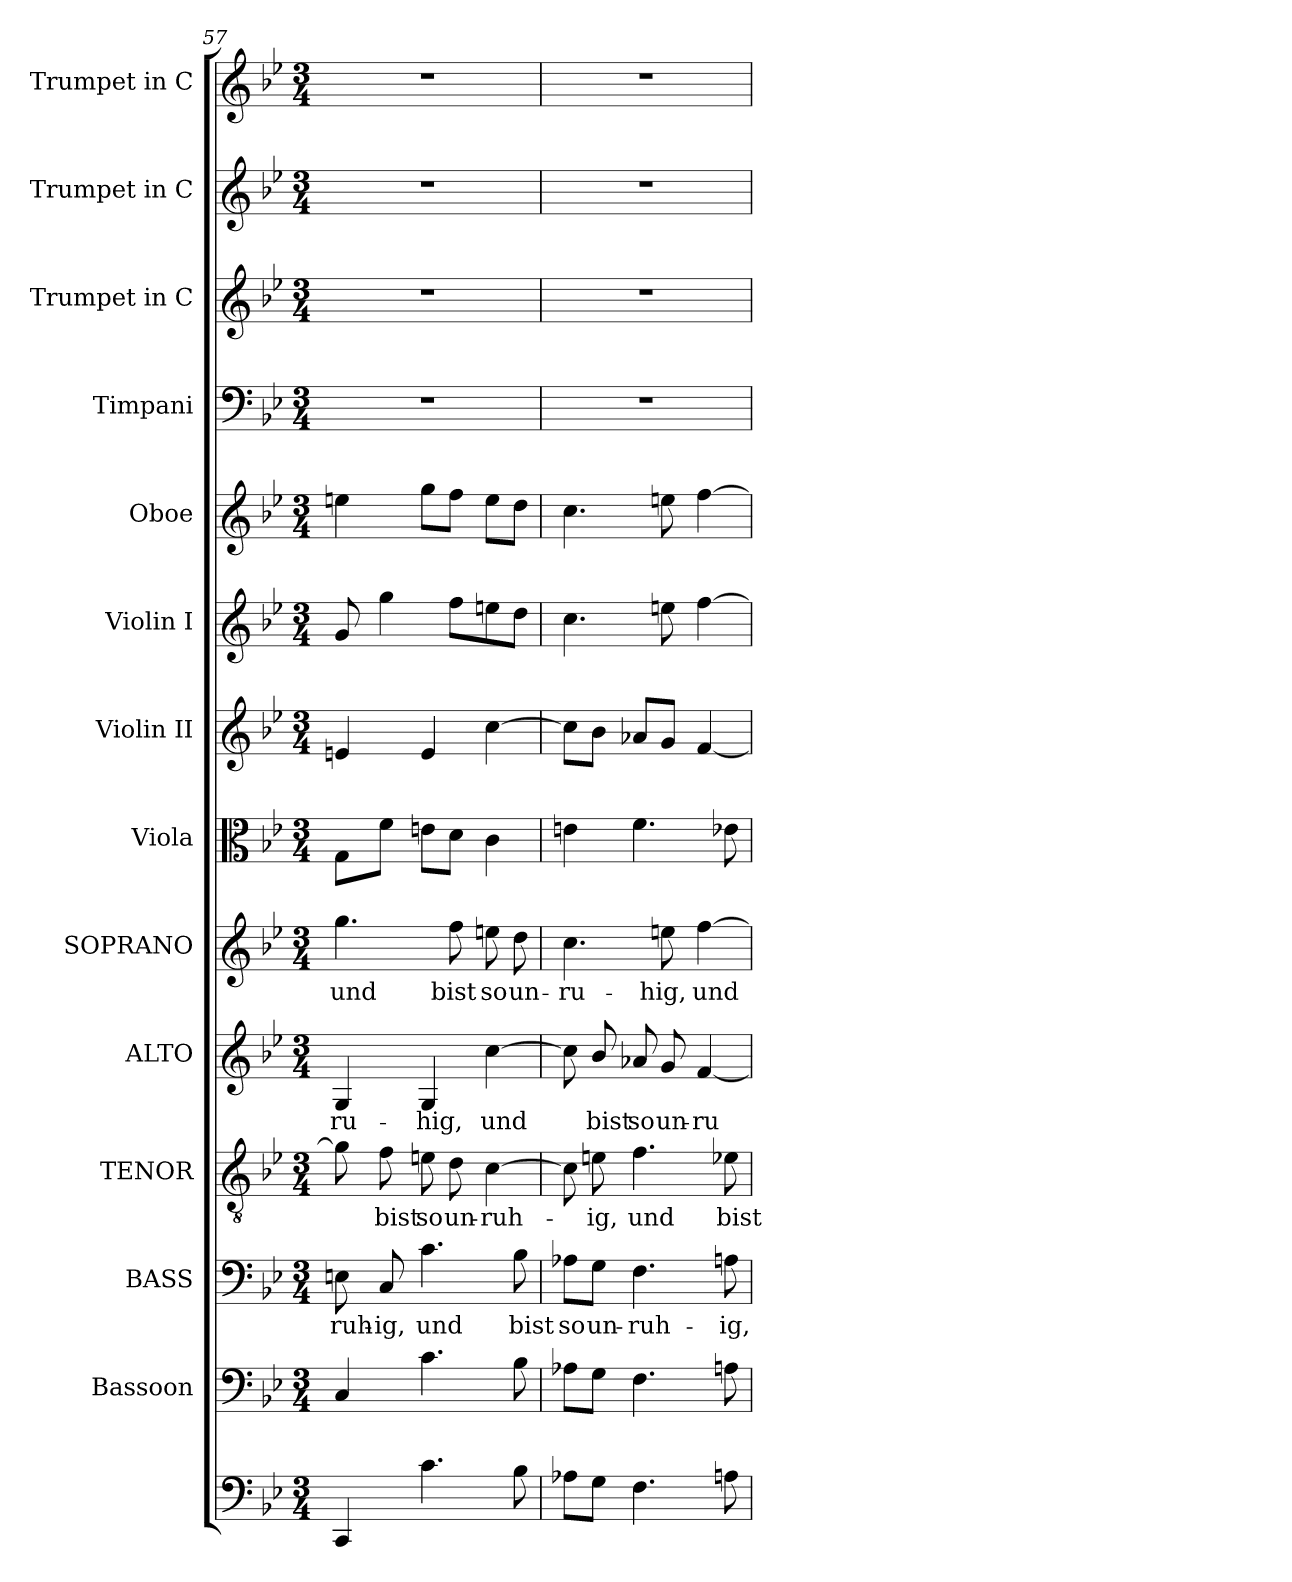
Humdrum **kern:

**kern	**kern	**kern	**text	**kern	**text	**kern	**text	**kern	**text	**kern	**kern	**kern	**kern	**kern	**kern	**kern	**kern
*part14	*part13	*part12	*part12	*part11	*part11	*part10	*part10	*part9	*part9	*part8	*part7	*part6	*part5	*part4	*part3	*part2	*part1
*staff14	*staff13	*staff12	*staff12	*staff11	*staff11	*staff10	*staff10	*staff9	*staff9	*staff8	*staff7	*staff6	*staff5	*staff4	*staff3	*staff2	*staff1
*	*I"Bassoon	*I"BASS	*	*I"TENOR	*	*I"ALTO	*	*I"SOPRANO	*	*I"Viola	*I"Violin II	*I"Violin I	*I"Oboe	*I"Timpani	*I"Trumpet in C	*I"Trumpet in C	*I"Trumpet in C
*	*	*	*	*	*	*I'Alto	*	*I'Soprano	*	*I'Viola	*I'Violin II	*I'Violin I	*I'Oboe	*I'Timp.	*	*	*
*clefF4	*clefF4	*clefF4	*	*clefGv2	*	*clefG2	*	*clefG2	*	*clefC3	*clefG2	*clefG2	*clefG2	*clefF4	*clefG2	*clefG2	*clefG2
*	*	*	*	*ITrd7c12	*	*	*	*	*	*	*	*	*	*	*	*	*
*k[b-e-]	*k[b-e-]	*k[b-e-]	*	*k[b-e-]	*	*k[b-e-]	*	*k[b-e-]	*	*k[b-e-]	*k[b-e-]	*k[b-e-]	*k[b-e-]	*k[b-e-]	*k[b-e-]	*k[b-e-]	*k[b-e-]
*B-:	*B-:	*B-:	*	*B-:	*	*B-:	*	*B-:	*	*B-:	*B-:	*B-:	*B-:	*B-:	*B-:	*B-:	*B-:
*M3/4	*M3/4	*M3/4	*	*M3/4	*	*M3/4	*	*M3/4	*	*M3/4	*M3/4	*M3/4	*M3/4	*M3/4	*M3/4	*M3/4	*M3/4
=57	=57	=57	=57	=57	=57	=57	=57	=57	=57	=57	=57	=57	=57	=57	=57	=57	=57
!	!	!	!LO:LY:b:color=#000000	!	!	!	!	!	!	!	!	!	!	!	!	!	!
!	!	!	!	!	!	!	!LO:LY:b:color=#000000	!	!	!	!	!	!	!	!	!	!
!	!	!	!	!	!	!	!	!	!LO:LY:b:color=#000000	!	!	!	!	!LO:N:vis=1	!LO:N:vis=1	!LO:N:vis=1	!LO:N:vis=1
4CCi/	4Ci/	8Eni\	-ruh-	8Gi\]	.	4Gi/	-ru-	4.ggi\	und	8Gi\L	4eni/	8gi/	4eeni\	2.r	2.r	2.r	2.r
!	!	!	!LO:LY:b:color=#000000	!	!	!	!	!	!	!	!	!	!	!	!	!	!
!	!	!	!	!	!LO:LY:b:color=#000000	!	!	!	!	!	!	!	!	!	!	!	!
.	.	8Ci/	-ig,	8Fi\	bist	.	.	.	.	8fi\J	.	4ggi\	.	.	.	.	.
!	!	!	!LO:LY:b:color=#000000	!	!	!	!	!	!	!	!	!	!	!	!	!	!
!	!	!	!	!	!LO:LY:b:color=#000000	!	!	!	!	!	!	!	!	!	!	!	!
!	!	!	!	!	!	!	!LO:LY:b:color=#000000	!	!	!	!	!	!	!	!	!	!
4.ci\	4.ci\	4.ci\	und	8Eni\	so	4Gi/	-hig,	.	.	8eni\L	4ei/	.	8ggi\L	.	.	.	.
!	!	!	!	!	!LO:LY:b:color=#000000	!	!	!	!	!	!	!	!	!	!	!	!
!	!	!	!	!	!	!	!	!	!LO:LY:b:color=#000000	!	!	!	!	!	!	!	!
.	.	.	.	8Di\	un-	.	.	8ffi\	bist	8di\J	.	8ffi\L	8ffi\J	.	.	.	.
!	!	!	!	!	!LO:LY:b:color=#000000	!	!	!	!	!	!	!	!	!	!	!	!
!	!	!	!	!	!	!	!LO:LY:b:color=#000000	!	!	!	!	!	!	!	!	!	!
!	!	!	!	!	!	!	!	!	!LO:LY:b:color=#000000	!	!	!	!	!	!	!	!
.	.	.	.	[4Ci\	-ruh-	[4cci\	und	8eeni\	so	4ci\	[4cci\	8eeni\	8eei\L	.	.	.	.
!	!	!	!LO:LY:b:color=#000000	!	!	!	!	!	!	!	!	!	!	!	!	!	!
!	!	!	!	!	!	!	!	!	!LO:LY:b:color=#000000	!	!	!	!	!	!	!	!
8B-i\	8B-i\	8B-i\	bist	.	.	.	.	8ddi\	un-	.	.	8ddi\J	8ddi\J	.	.	.	.
=58	=58	=58	=58	=58	=58	=58	=58	=58	=58	=58	=58	=58	=58	=58	=58	=58	=58
!	!	!	!LO:LY:b:color=#000000	!	!	!	!	!	!	!	!	!	!	!	!	!	!
!	!	!	!	!	!	!	!	!	!LO:LY:b:color=#000000	!	!	!	!	!LO:N:vis=1	!LO:N:vis=1	!LO:N:vis=1	!LO:N:vis=1
8A-Xi\L	8A-Xi\L	8A-Xi\L	so	8Ci\]	.	8cci\]	.	4.cci\	-ru-	4eni\	8cci\L]	4.cci\	4.cci\	2.r	2.r	2.r	2.r
!	!	!	!LO:LY:b:color=#000000	!	!	!	!	!	!	!	!	!	!	!	!	!	!
!	!	!	!	!	!LO:LY:b:color=#000000	!	!	!	!	!	!	!	!	!	!	!	!
!	!	!	!	!	!	!	!LO:LY:b:color=#000000	!	!	!	!	!	!	!	!	!	!
8Gi\J	8Gi\J	8Gi\J	un-	8Eni\	-ig,	8b-i/	bist	.	.	.	8b-i\J	.	.	.	.	.	.
!	!	!	!LO:LY:b:color=#000000	!	!	!	!	!	!	!	!	!	!	!	!	!	!
!	!	!	!	!	!LO:LY:b:color=#000000	!	!	!	!	!	!	!	!	!	!	!	!
!	!	!	!	!	!	!	!LO:LY:b:color=#000000	!	!	!	!	!	!	!	!	!	!
4.Fi\	4.Fi\	4.Fi\	-ruh-	4.Fi\	und	8a-Xi/	so	.	.	4.fi\	8a-Xi/L	.	.	.	.	.	.
!	!	!	!	!	!	!	!LO:LY:b:color=#000000	!	!	!	!	!	!	!	!	!	!
!	!	!	!	!	!	!	!	!	!LO:LY:b:color=#000000	!	!	!	!	!	!	!	!
.	.	.	.	.	.	8gi/	un-	8eeni\	-hig,	.	8gi/J	8eeni\	8eeni\	.	.	.	.
!	!	!	!	!	!	!	!LO:LY:b:color=#000000	!	!	!	!	!	!	!	!	!	!
!	!	!	!	!	!	!	!	!	!LO:LY:b:color=#000000	!	!	!	!	!	!	!	!
.	.	.	.	.	.	[4fi/	-ru-	[4ffi\	und	.	[4fi/	[4ffi\	[4ffi\	.	.	.	.
!	!	!	!LO:LY:b:color=#000000	!	!	!	!	!	!	!	!	!	!	!	!	!	!
!	!	!	!	!	!LO:LY:b:color=#000000	!	!	!	!	!	!	!	!	!	!	!	!
8Ani\	8Ani\	8Ani\	-ig,	8E-Xi\	bist	.	.	.	.	8e-Xi\	.	.	.	.	.	.	.
=	=	=	=	=	=	=	=	=	=	=	=	=	=	=	=	=	=
*-	*-	*-	*-	*-	*-	*-	*-	*-	*-	*-	*-	*-	*-	*-	*-	*-	*-
